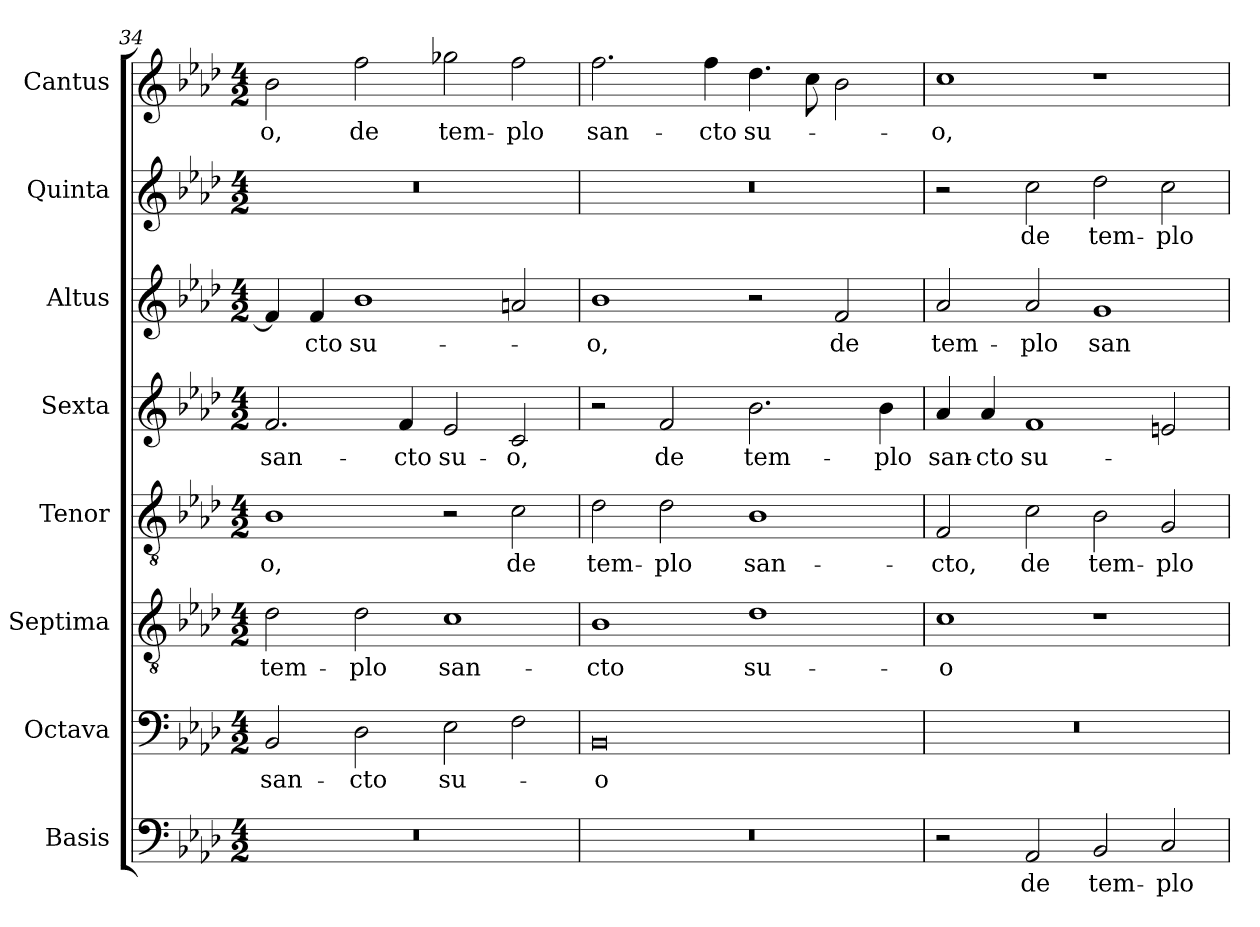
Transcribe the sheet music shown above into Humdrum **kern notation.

**kern	**text	**kern	**text	**kern	**text	**kern	**text	**kern	**text	**kern	**text	**kern	**text	**kern	**text
*part8	*part8	*part7	*part7	*part6	*part6	*part5	*part5	*part4	*part4	*part3	*part3	*part2	*part2	*part1	*part1
*staff8	*staff8	*staff7	*staff7	*staff6	*staff6	*staff5	*staff5	*staff4	*staff4	*staff3	*staff3	*staff2	*staff2	*staff1	*staff1
*I"Basis	*	*I"Octava	*	*I"Septima	*	*I"Tenor	*	*I"Sexta	*	*I"Altus	*	*I"Quinta	*	*I"Cantus	*
*I'B	*	*	*	*	*	*I'T	*	*	*	*I'A	*	*	*	*I'C	*
!!LO:LB:g=z
*clefF4	*	*clefF4	*	*clefGv2	*	*clefGv2	*	*clefG2	*	*clefG2	*	*clefG2	*	*clefG2	*
*k[b-e-a-d-]	*	*k[b-e-a-d-]	*	*k[b-e-a-d-]	*	*k[b-e-a-d-]	*	*k[b-e-a-d-]	*	*k[b-e-a-d-]	*	*k[b-e-a-d-]	*	*k[b-e-a-d-]	*
*A-:	*	*A-:	*	*A-:	*	*A-:	*	*A-:	*	*A-:	*	*A-:	*	*A-:	*
*M4/2	*	*M4/2	*	*M4/2	*	*M4/2	*	*M4/2	*	*M4/2	*	*M4/2	*	*M4/2	*
=34	=34	=34	=34	=34	=34	=34	=34	=34	=34	=34	=34	=34	=34	=34	=34
!	!	!	!LO:LY:b	!	!LO:LY:b	!	!LO:LY:b	!	!LO:LY:b	!	!	!	!	!	!LO:LY:b
0r	.	2BB-/	san-	2d-\	tem-	1B-	-o,	2.f/	san-	4f/]	.	0r	.	2b-\	-o,
!	!	!	!	!	!	!	!	!	!	!	!LO:LY:b	!	!	!	!
.	.	.	.	.	.	.	.	.	.	4f/	-cto	.	.	.	.
!	!	!	!LO:LY:b	!	!LO:LY:b	!	!	!	!	!	!LO:LY:b	!	!	!	!LO:LY:b
.	.	2D-\	-cto	2d-\	-plo	.	.	.	.	1b-	su-	.	.	2ff\	de
!	!	!	!	!	!	!	!	!	!LO:LY:b	!	!	!	!	!	!
.	.	.	.	.	.	.	.	4f/	-cto	.	.	.	.	.	.
!	!	!	!LO:LY:b	!	!LO:LY:b	!	!	!	!LO:LY:b	!	!	!	!	!	!LO:LY:b
.	.	2E-\	su-	1c	san-	2r	.	2e-/	su-	.	.	.	.	2gg-X\	tem-
!	!	!	!	!	!	!	!LO:LY:b	!	!LO:LY:b	!	!	!	!	!	!LO:LY:b
.	.	2F\	.	.	.	2c\	de	2c/	-o,	2an/	.	.	.	2ff\	-plo
=35	=35	=35	=35	=35	=35	=35	=35	=35	=35	=35	=35	=35	=35	=35	=35
!	!	!	!LO:LY:b	!	!LO:LY:b	!	!LO:LY:b	!	!	!	!LO:LY:b	!	!	!	!LO:LY:b
0r	.	0BB-	-o	1B-	-cto	2d-\	tem-	2r	.	1b-	-o,	0r	.	2.ff\	san-
!	!	!	!	!	!	!	!LO:LY:b	!	!LO:LY:b	!	!	!	!	!	!
.	.	.	.	.	.	2d-\	-plo	2f/	de	.	.	.	.	.	.
!	!	!	!	!	!	!	!	!	!	!	!	!	!	!	!LO:LY:b
.	.	.	.	.	.	.	.	.	.	.	.	.	.	4ff\	-cto
!	!	!	!	!	!LO:LY:b	!	!LO:LY:b	!	!LO:LY:b	!	!	!	!	!	!LO:LY:b
.	.	.	.	1d-	su-	1B-	san-	2.b-\	tem-	2r	.	.	.	4.dd-\	su-
.	.	.	.	.	.	.	.	.	.	.	.	.	.	8cc\	.
!	!	!	!	!	!	!	!	!	!	!	!LO:LY:b	!	!	!	!
.	.	.	.	.	.	.	.	.	.	2f/	de	.	.	2b-\	.
!	!	!	!	!	!	!	!	!	!LO:LY:b	!	!	!	!	!	!
.	.	.	.	.	.	.	.	4b-\	-plo	.	.	.	.	.	.
=36	=36	=36	=36	=36	=36	=36	=36	=36	=36	=36	=36	=36	=36	=36	=36
!	!	!	!	!	!LO:LY:b	!	!LO:LY:b	!	!LO:LY:b	!	!LO:LY:b	!	!	!	!LO:LY:b
2r	.	0r	.	1c	-o	2F/	-cto,	4a-/	san-	2a-/	tem-	2r	.	1cc	-o,
!	!	!	!	!	!	!	!	!	!LO:LY:b	!	!	!	!	!	!
.	.	.	.	.	.	.	.	4a-/	-cto	.	.	.	.	.	.
!	!LO:LY:b	!	!	!	!	!	!LO:LY:b	!	!LO:LY:b	!	!LO:LY:b	!	!LO:LY:b	!	!
2AA-/	de	.	.	.	.	2c\	de	1f	su-	2a-/	-plo	2cc\	de	.	.
!	!LO:LY:b	!	!	!	!	!	!LO:LY:b	!	!	!	!LO:LY:b	!	!LO:LY:b	!	!
2BB-/	tem-	.	.	1r	.	2B-\	tem-	.	.	1g	san-	2dd-\	tem-	1r	.
!	!LO:LY:b	!	!	!	!	!	!LO:LY:b	!	!	!	!	!	!LO:LY:b	!	!
2C/	-plo	.	.	.	.	2G/	-plo	2en/	.	.	.	2cc\	-plo	.	.
=	=	=	=	=	=	=	=	=	=	=	=	=	=	=	=
*-	*-	*-	*-	*-	*-	*-	*-	*-	*-	*-	*-	*-	*-	*-	*-
